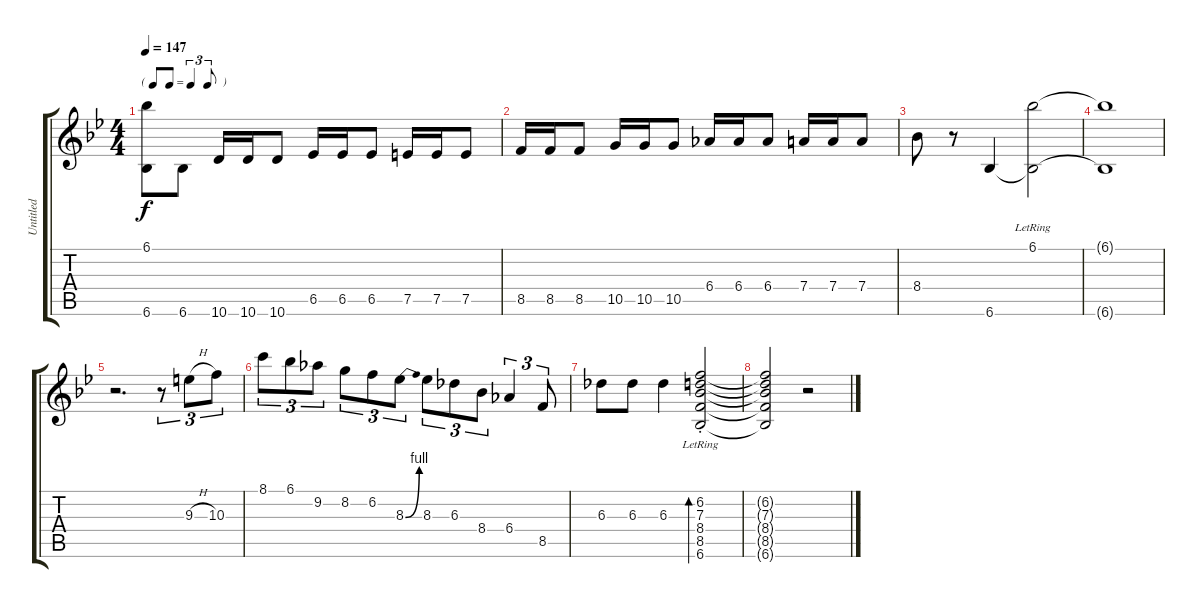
\track ("Untitled" "Untitled") {instrument acousticguitarsteel}
\staff {score tabs}
\tuning (E4 B3 G3 D3 A2 E2) {hide}
\ts (4 4)
\tf triplet8th
\tempo 147
\clef g2
\ks bb
(6.1 6.6).8{dy f} 6.6.8 10.6.16 10.6.16 10.6.8 6.5.16 6.5.16 6.5.8 7.5.16 7.5.16 7.5.8 |
8.5.16 8.5.16 8.5.8 10.5.16 10.5.16 10.5.8 6.4.16 6.4.16 6.4.8 7.4.16 7.4.16 7.4.8 |
8.4.8 r.8 6.6.4 (6.1{lr} 6.6{t}).2 |
(6.1{t} 6.6{t}).1 |
r.2{d} r.8{tu (3 2)} 9.3{h}.8{tu (3 2)} 10.3.8{tu (3 2)} |
8.1.8{tu (3 2)} 6.1.8{tu (3 2)} 9.2.8{tu (3 2)} 8.2.8{tu (3 2)} 6.2.8{tu (3 2)} 8.3{be (bend 0 0 60 4)}.8{tu (3 2)} 8.3.8{tu (3 2)} 6.3.8{tu (3 2)} 8.4.8{tu (3 2)} 6.4.4{tu (3 2)} 8.5.8{tu (3 2)} |
6.3.8 6.3.8 6.3.4 (6.2{st lr} 7.3{st lr} 8.4{st lr} 8.5{st lr} 6.6{st lr}).2{bd 30} |
(6.2{t} 7.3{t} 8.4{t} 8.5{t} 6.6{t}).2 r.2
